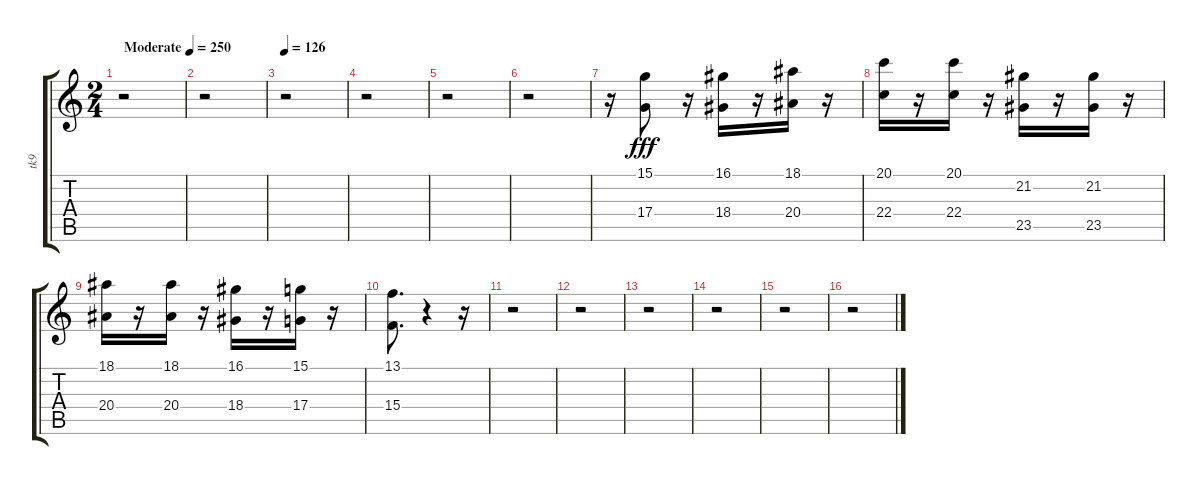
\track ("tk9" "tk9") {instrument stringensemble1}
\staff {score tabs}
\tuning (E4 B3 G3 D3 A2 E2) {hide}
\ts (2 4)
\tempo (250 "Moderate")
\clef g2
\ks c
r.2{dy fff instrument stringensemble1} |
r.2 |
\tempo 126
r.2 |
r.2 |
r.2 |
r.2 |
r.16 (15.1 17.4).8{balance 8} r.16 (16.1 18.4).16 r.16 (18.1 20.4).16 r.16 |
(20.1 22.4).16 r.16 (20.1 22.4).16 r.16 (21.2 23.5).16 r.16 (21.2 23.5).16 r.16 |
(18.1 20.4).16 r.16 (18.1 20.4).16 r.16 (16.1 18.4).16 r.16 (15.1 17.4).16 r.16 |
(13.1 15.4).8{d} r.4 r.16 |
r.2 |
r.2 |
r.2 |
r.2 |
r.2 |
r.2
